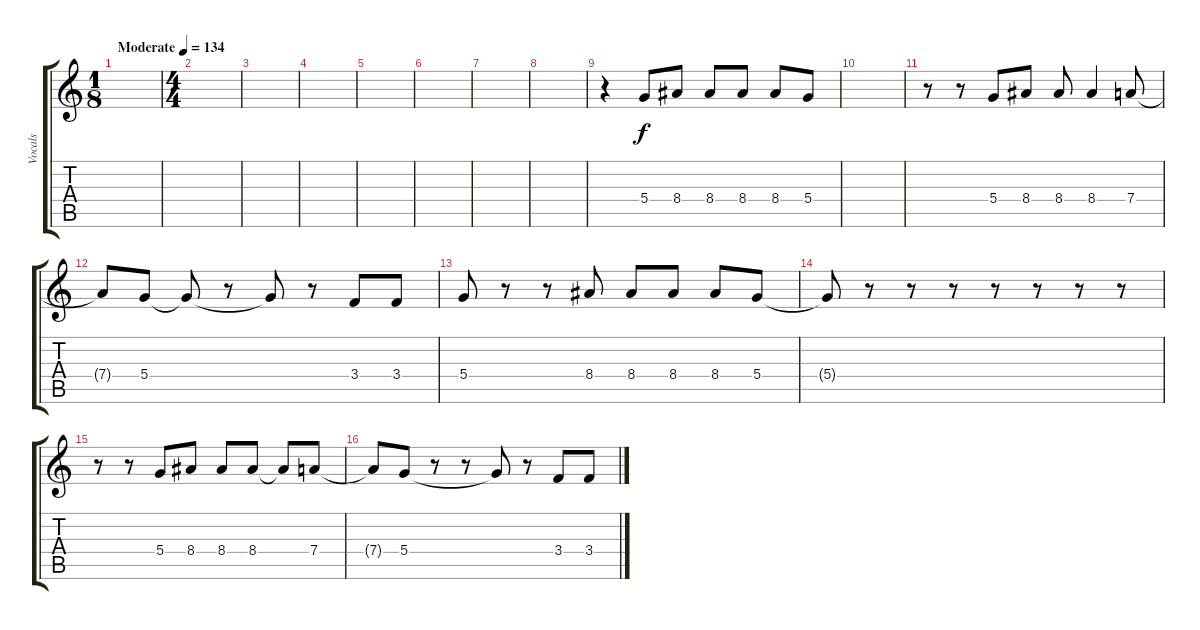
\track ("Vocals" "Vocals") {instrument acousticguitarsteel}
\staff {score tabs}
\tuning (E4 B3 G3 D3 A2 E2) {hide}
\ts (1 8)
\tempo (134 "Moderate")
\clef g2
\ks c
|
\ts (4 4)
|
|
|
|
|
|
|
r.4 5.4.8 8.4.8 8.4.8 8.4.8 8.4.8 5.4.8 |
|
r.8 r.8 5.4.8 8.4.8 8.4.8 8.4.4 7.4.8 |
7.4{t}.8 5.4.8 5.4{t}.8 r.8 5.4{t}.8 r.8 3.4.8 3.4.8 |
5.4.8 r.8 r.8 8.4.8 8.4.8 8.4.8 8.4.8 5.4.8 |
5.4{t}.8 r.8 r.8 r.8 r.8 r.8 r.8 r.8 |
r.8 r.8 5.4.8 8.4.8 8.4.8 8.4.8 8.4{t}.8 7.4.8 |
7.4{t}.8 5.4.8 r.8 r.8 5.4{t}.8 r.8 3.4.8 3.4.8
